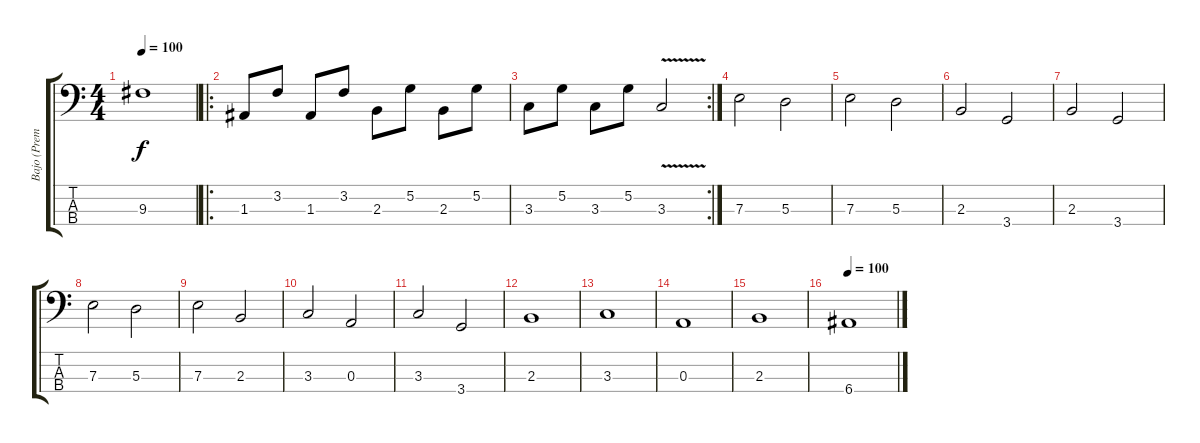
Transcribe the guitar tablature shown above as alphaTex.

\track ("Bajo (Premio)" "Bajo (Prem") {instrument slapbass1}
\staff {score tabs}
\tuning (G2 D2 A1 E1) {hide}
\ts (4 4)
\tempo 100
\clef f4
\ks c
9.3.1{dy f} |
\ro
1.3.8 3.2.8 1.3.8 3.2.8 2.3.8 5.2.8 2.3.8 5.2.8 |
\rc 2
3.3.8 5.2.8 3.3.8 5.2.8 3.3{v}.2 |
7.3.2 5.3.2 |
7.3.2 5.3.2 |
2.3.2 3.4.2 |
2.3.2 3.4.2 |
7.3.2 5.3.2 |
7.3.2 2.3.2 |
3.3.2 0.3.2 |
3.3.2 3.4.2 |
2.3.1 |
3.3.1 |
0.3.1 |
2.3.1 |
\tempo 100
6.4.1
